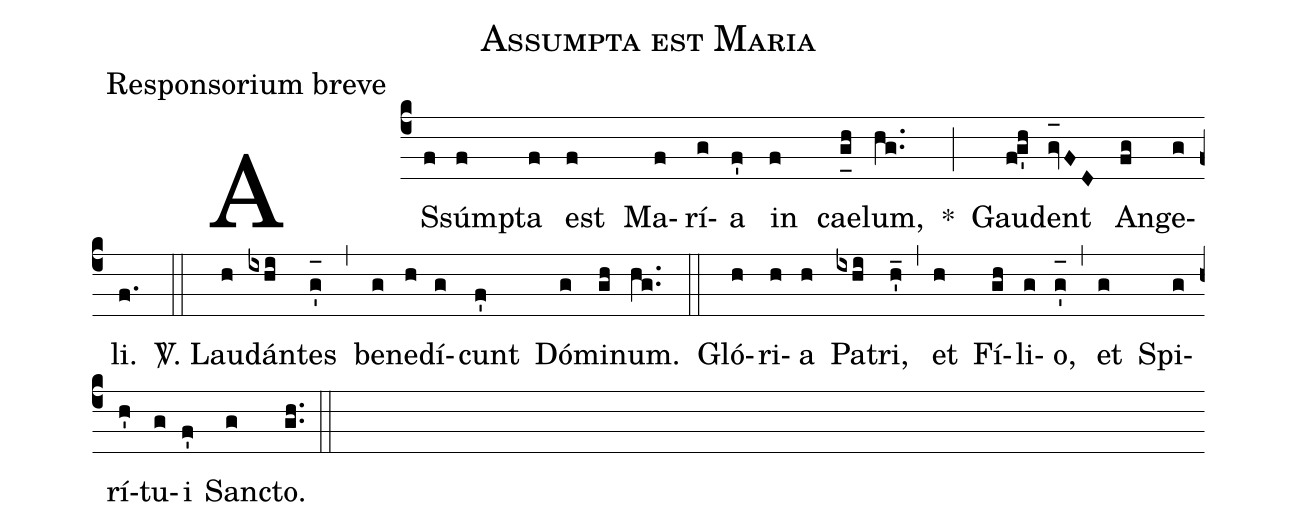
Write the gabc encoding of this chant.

name:Assumpta est Maria;
office-part:Responsorium breve;
%%
(c4) AS(f)súm(f)pta(f) est(f) Ma(f)rí(g)a(f') in(f) cae(g_[uh:l]h)lum,(hg..) *(;) Gau(fg'h)dent(gv_[oh:h]FD) An(fg)ge(g)li.(f.) (::)
<sp>V/</sp>. Lau(h)dán(ixhi)tes(g'_[oh:h]) (,) be(g)ne(h)dí(g)cunt(f') Dó(g)mi(gh)num.(hg..) (::) Gló(h)ri(h)a(h) Pa(ixhi)tri,(h'_) (,) et(h) Fí(gh)li(g)o,(g'_[oh:h]) (,) et(g) Spi(g)rí(h')tu(g)i(f') San(g)cto.(gh..) (::)
